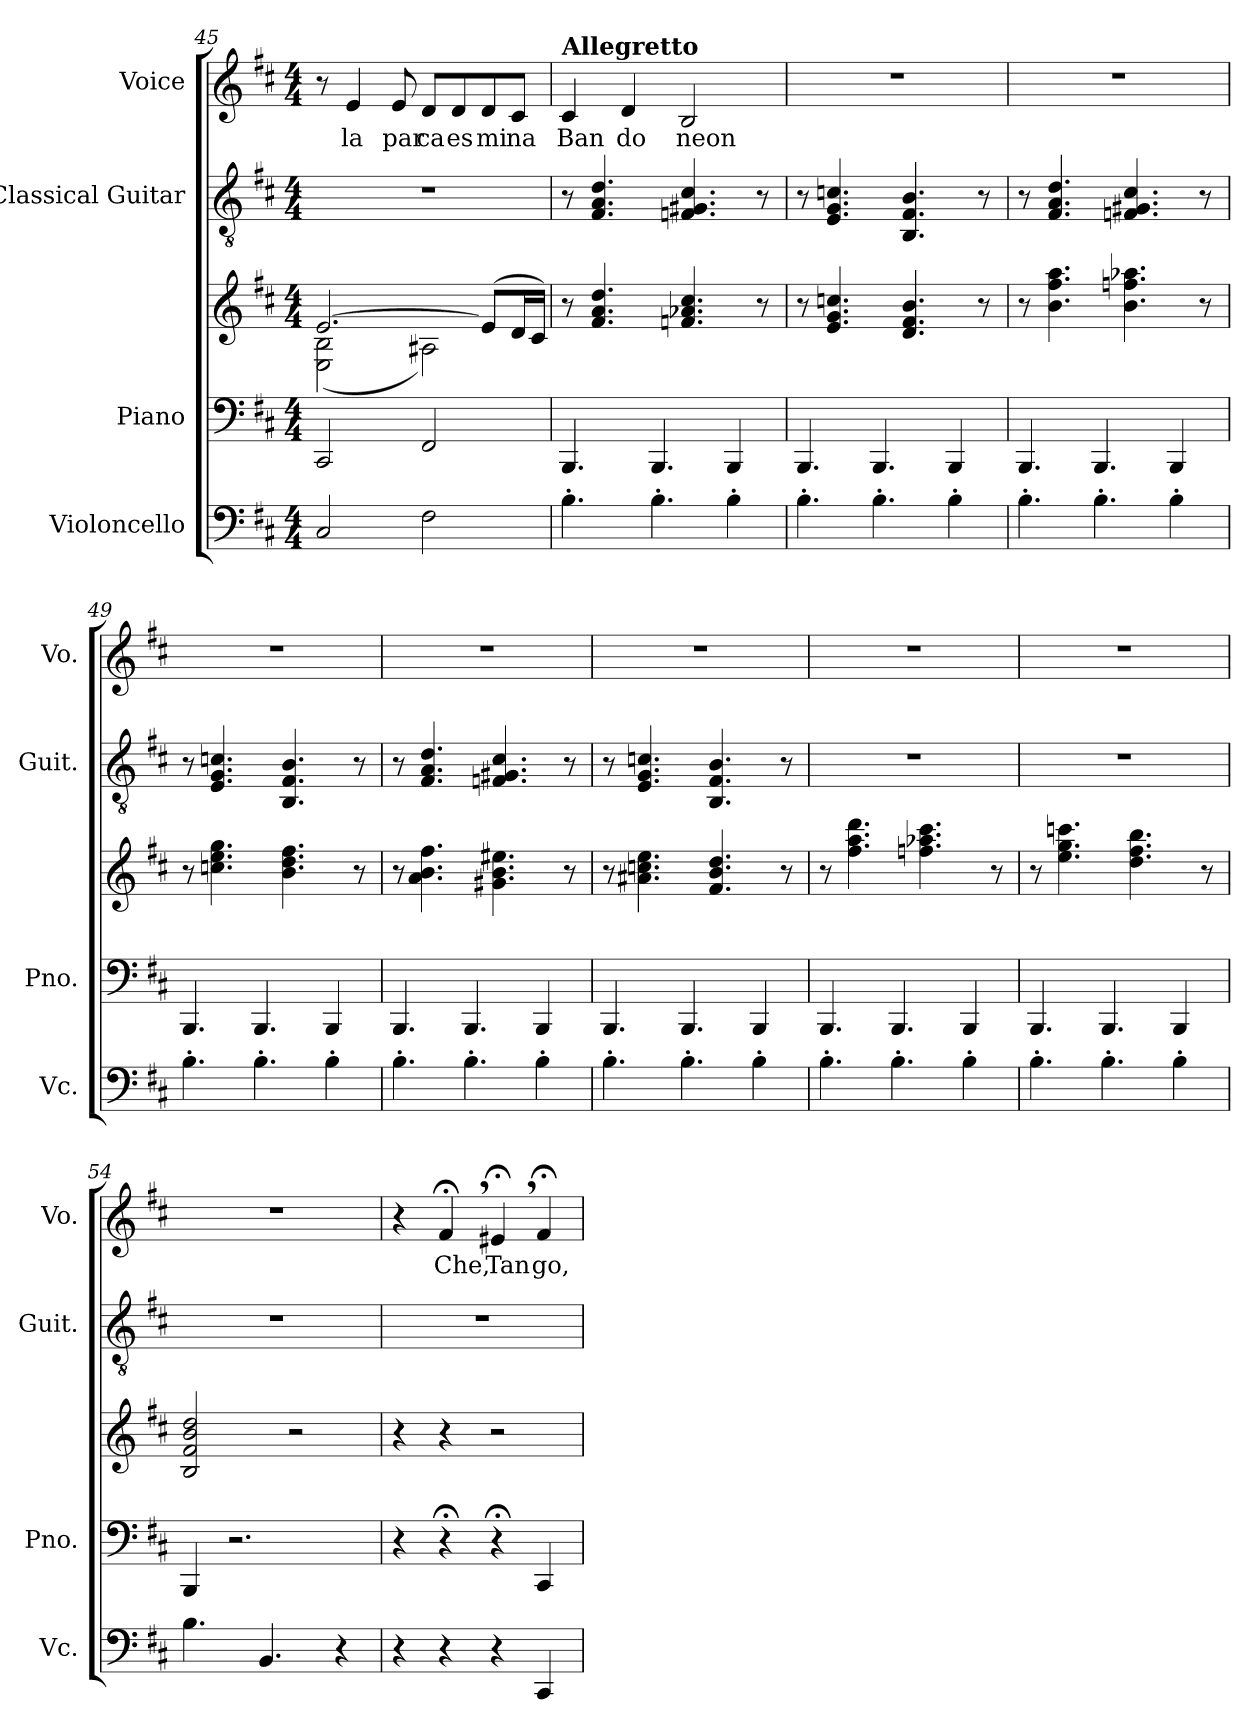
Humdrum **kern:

**kern	**kern	**kern	**kern	**kern	**text
*part4	*part3	*part3	*part2	*part1	*part1
*staff5	*staff4	*staff3	*staff2	*staff1	*staff1
*I"Violoncello	*I"Piano	*	*I"Classical Guitar	*I"Voice	*
*I'Vc.	*I'Pno.	*	*I'Guit.	*I'Vo.	*
*clefF4	*clefF4	*clefG2	*clefGv2	*clefG2	*
*k[f#c#]	*k[f#c#]	*k[f#c#]	*k[f#c#]	*k[f#c#]	*
*M4/4	*M4/4	*M4/4	*M4/4	*M4/4	*
=45	=45	=45	=45	=45	=45
*	*	*^	*	*	*
2C#/	2CC#/	[2.e/	(<2E\ 2B\	1r	8r	.
!	!	!	!	!	!	!LO:LY:b
.	.	.	.	.	4e/	la
!	!	!	!	!	!	!LO:LY:b
.	.	.	.	.	8e/	par
!	!	!	!	!	!	!LO:LY:b
2F#\	2FF#/	.	2A#X\)	.	8d/L	ca
!	!	!	!	!	!	!LO:LY:b
.	.	.	.	.	8d/	es
!	!	!	!	!	!	!LO:LY:b
.	.	(>8e/L]	.	.	8d/	mi
!	!	!	!	!	!	!LO:LY:b
.	.	16d/L	.	.	8c#/J	na
.	.	16c#/JJ)	.	.	.	.
*	*	*v	*v	*	*	*
!!LO:LB:g=z
=46	=46	=46	=46	=46	=46
!	!	!	!	!LO:TX:a:B:t=Allegretto	!
!	!	!	!	!	!LO:LY:b
4.B'\	4.BBB/	8r	8r	4c#/	Ban
.	.	4.f#/ 4.a/ 4.dd/	4.F#/ 4.A/ 4.d/	.	.
!	!	!	!	!	!LO:LY:b
.	.	.	.	4d/	do
4.B'\	4.BBB/	.	.	.	.
!	!	!	!	!	!LO:LY:b
.	.	4.fn/ 4.a-X/ 4.cc#/	4.Fn/ 4.G#X/ 4.c#/	2B/	neon
4B'\	4BBB/	.	.	.	.
.	.	8r	8r	.	.
=47	=47	=47	=47	=47	=47
4.B'\	4.BBB/	8r	8r	1r	.
.	.	4.e/ 4.g/ 4.ccn/	4.E/ 4.G/ 4.cn/	.	.
4.B'\	4.BBB/	.	.	.	.
.	.	4.d/ 4.f#/ 4.b/	4.BB/ 4.F#/ 4.B/	.	.
4B'\	4BBB/	.	.	.	.
.	.	8r	8r	.	.
=48	=48	=48	=48	=48	=48
4.B'\	4.BBB/	8r	8r	1r	.
.	.	4.b\ 4.ff#\ 4.aa\	4.F#/ 4.A/ 4.d/	.	.
4.B'\	4.BBB/	.	.	.	.
.	.	4.b\ 4.ffn\ 4.aa-X\	4.Fn/ 4.G#X/ 4.c#/	.	.
4B'\	4BBB/	.	.	.	.
.	.	8r	8r	.	.
!!LO:PB:g=z
=49	=49	=49	=49	=49	=49
4.B'\	4.BBB/	8r	8r	1r	.
.	.	4.ccn\ 4.ee\ 4.gg\	4.E/ 4.G/ 4.cn/	.	.
4.B'\	4.BBB/	.	.	.	.
.	.	4.b\ 4.dd\ 4.ff#\	4.BB/ 4.F#/ 4.B/	.	.
4B'\	4BBB/	.	.	.	.
.	.	8r	8r	.	.
=50	=50	=50	=50	=50	=50
4.B'\	4.BBB/	8r	8r	1r	.
.	.	4.a\ 4.b\ 4.ff#\	4.F#/ 4.A/ 4.d/	.	.
4.B'\	4.BBB/	.	.	.	.
.	.	4.g#X\ 4.b\ 4.ee#X\	4.Fn/ 4.G#X/ 4.c#/	.	.
4B'\	4BBB/	.	.	.	.
.	.	8r	8r	.	.
=51	=51	=51	=51	=51	=51
4.B'\	4.BBB/	8r	8r	1r	.
.	.	4.a#X\ 4.ccn\ 4.ee\	4.E/ 4.G/ 4.cn/	.	.
4.B'\	4.BBB/	.	.	.	.
.	.	4.f#/ 4.b/ 4.dd/	4.BB/ 4.F#/ 4.B/	.	.
4B'\	4BBB/	.	.	.	.
.	.	8r	8r	.	.
!!LO:LB:g=z
=52	=52	=52	=52	=52	=52
4.B'\	4.BBB/	8r	1r	1r	.
.	.	4.ff#\ 4.aa\ 4.ddd\	.	.	.
4.B'\	4.BBB/	.	.	.	.
.	.	4.ffn\ 4.aa-X\ 4.ccc#\	.	.	.
4B'\	4BBB/	.	.	.	.
.	.	8r	.	.	.
=53	=53	=53	=53	=53	=53
4.B'\	4.BBB/	8r	1r	1r	.
.	.	4.ee\ 4.gg\ 4.cccn\	.	.	.
4.B'\	4.BBB/	.	.	.	.
.	.	4.dd\ 4.ff#\ 4.bb\	.	.	.
4B'\	4BBB/	.	.	.	.
.	.	8r	.	.	.
=54	=54	=54	=54	=54	=54
4.B\	4BBB/	2B/ 2f#/ 2b/ 2dd/	1r	1r	.
.	2.r	.	.	.	.
4.BB/	.	.	.	.	.
.	.	2r	.	.	.
4r	.	.	.	.	.
!!LO:LB:g=z
=55	=55	=55	=55	=55	=55
4r	4r	4r	1r	4r	.
!	!	!	!	!	!LO:LY:b
4r	4r;<	4r	.	4f#;<,/	Che,
!	!	!	!	!	!LO:LY:b
4r	4r;<	2r	.	4e#X;<,/	Tan
!	!	!	!	!	!LO:LY:b
4CC#/	4CC#/	.	.	4f#;</	go,
=	=	=	=	=	=
*-	*-	*-	*-	*-	*-
